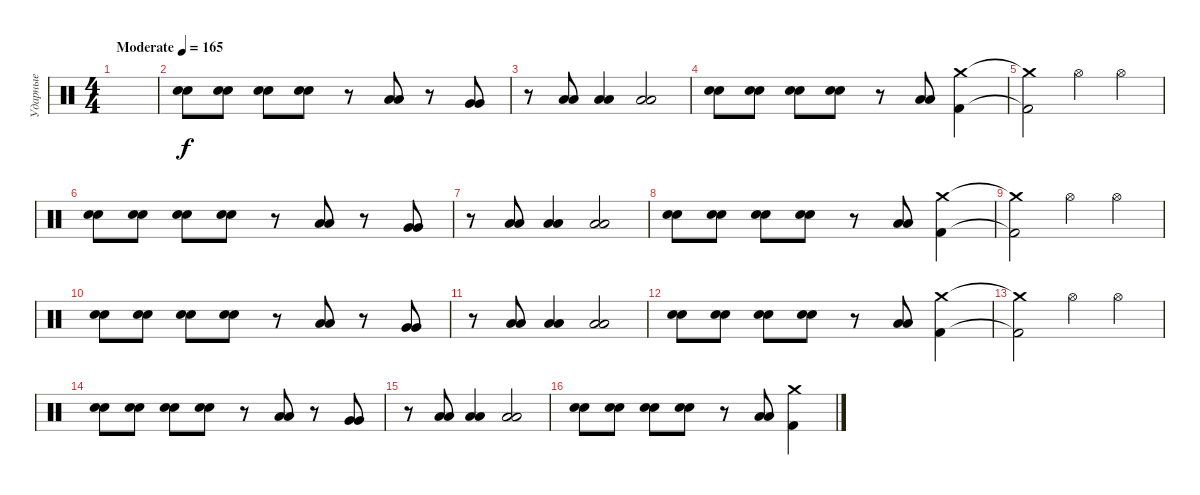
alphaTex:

\track ("Ударные" "Ударные") {instrument percussion}
\staff {score}
\articulation defaults
\ts (4 4)
\tempo (165 "Moderate")
\clef neutral
\ks c
|
("Electric Snare (hit)" "Electric Snare (hit)").8 ("Electric Snare (hit)" "Electric Snare (hit)").8 ("Electric Snare (hit)" "Electric Snare (hit)").8 ("Electric Snare (hit)" "Electric Snare (hit)").8 r.8 ("Low Floor Tom (hit)" "Low Floor Tom (hit)").8 r.8 ("Very Low Tom (hit)" "Very Low Tom (hit)").8 |
r.8 ("Low Tom (hit)" "Low Tom (hit)").8 ("Low Tom (hit)" "Low Tom (hit)").4 ("Low Tom (hit)" "Low Tom (hit)").2 |
("Electric Snare (hit)" "Electric Snare (hit)").8 ("Electric Snare (hit)" "Electric Snare (hit)").8 ("Electric Snare (hit)" "Electric Snare (hit)").8 ("Electric Snare (hit)" "Electric Snare (hit)").8 r.8 ("Low Floor Tom (hit)" "Low Floor Tom (hit)").8 ("Kick (hit) 2" "Crash medium (hit)").4 |
("Kick (hit) 2"{t} "Crash medium (hit)"{t}).2 "Hi-Hat (open)".4 "Hi-Hat (open)".4 |
("Electric Snare (hit)" "Electric Snare (hit)").8 ("Electric Snare (hit)" "Electric Snare (hit)").8 ("Electric Snare (hit)" "Electric Snare (hit)").8 ("Electric Snare (hit)" "Electric Snare (hit)").8 r.8 ("Low Floor Tom (hit)" "Low Floor Tom (hit)").8 r.8 ("Very Low Tom (hit)" "Very Low Tom (hit)").8 |
r.8 ("Low Tom (hit)" "Low Tom (hit)").8 ("Low Tom (hit)" "Low Tom (hit)").4 ("Low Tom (hit)" "Low Tom (hit)").2 |
("Electric Snare (hit)" "Electric Snare (hit)").8 ("Electric Snare (hit)" "Electric Snare (hit)").8 ("Electric Snare (hit)" "Electric Snare (hit)").8 ("Electric Snare (hit)" "Electric Snare (hit)").8 r.8 ("Low Floor Tom (hit)" "Low Floor Tom (hit)").8 ("Kick (hit) 2" "Crash medium (hit)").4 |
("Kick (hit) 2"{t} "Crash medium (hit)"{t}).2 "Hi-Hat (open)".4 "Hi-Hat (open)".4 |
("Electric Snare (hit)" "Electric Snare (hit)").8 ("Electric Snare (hit)" "Electric Snare (hit)").8 ("Electric Snare (hit)" "Electric Snare (hit)").8 ("Electric Snare (hit)" "Electric Snare (hit)").8 r.8 ("Low Floor Tom (hit)" "Low Floor Tom (hit)").8 r.8 ("Very Low Tom (hit)" "Very Low Tom (hit)").8 |
r.8 ("Low Tom (hit)" "Low Tom (hit)").8 ("Low Tom (hit)" "Low Tom (hit)").4 ("Low Tom (hit)" "Low Tom (hit)").2 |
("Electric Snare (hit)" "Electric Snare (hit)").8 ("Electric Snare (hit)" "Electric Snare (hit)").8 ("Electric Snare (hit)" "Electric Snare (hit)").8 ("Electric Snare (hit)" "Electric Snare (hit)").8 r.8 ("Low Floor Tom (hit)" "Low Floor Tom (hit)").8 ("Kick (hit) 2" "Crash medium (hit)").4 |
("Kick (hit) 2"{t} "Crash medium (hit)"{t}).2 "Hi-Hat (open)".4 "Hi-Hat (open)".4 |
("Electric Snare (hit)" "Electric Snare (hit)").8 ("Electric Snare (hit)" "Electric Snare (hit)").8 ("Electric Snare (hit)" "Electric Snare (hit)").8 ("Electric Snare (hit)" "Electric Snare (hit)").8 r.8 ("Low Floor Tom (hit)" "Low Floor Tom (hit)").8 r.8 ("Very Low Tom (hit)" "Very Low Tom (hit)").8 |
r.8 ("Low Tom (hit)" "Low Tom (hit)").8 ("Low Tom (hit)" "Low Tom (hit)").4 ("Low Tom (hit)" "Low Tom (hit)").2 |
("Electric Snare (hit)" "Electric Snare (hit)").8 ("Electric Snare (hit)" "Electric Snare (hit)").8 ("Electric Snare (hit)" "Electric Snare (hit)").8 ("Electric Snare (hit)" "Electric Snare (hit)").8 r.8 ("Low Floor Tom (hit)" "Low Floor Tom (hit)").8 ("Kick (hit) 2" "Crash medium (hit)").4
